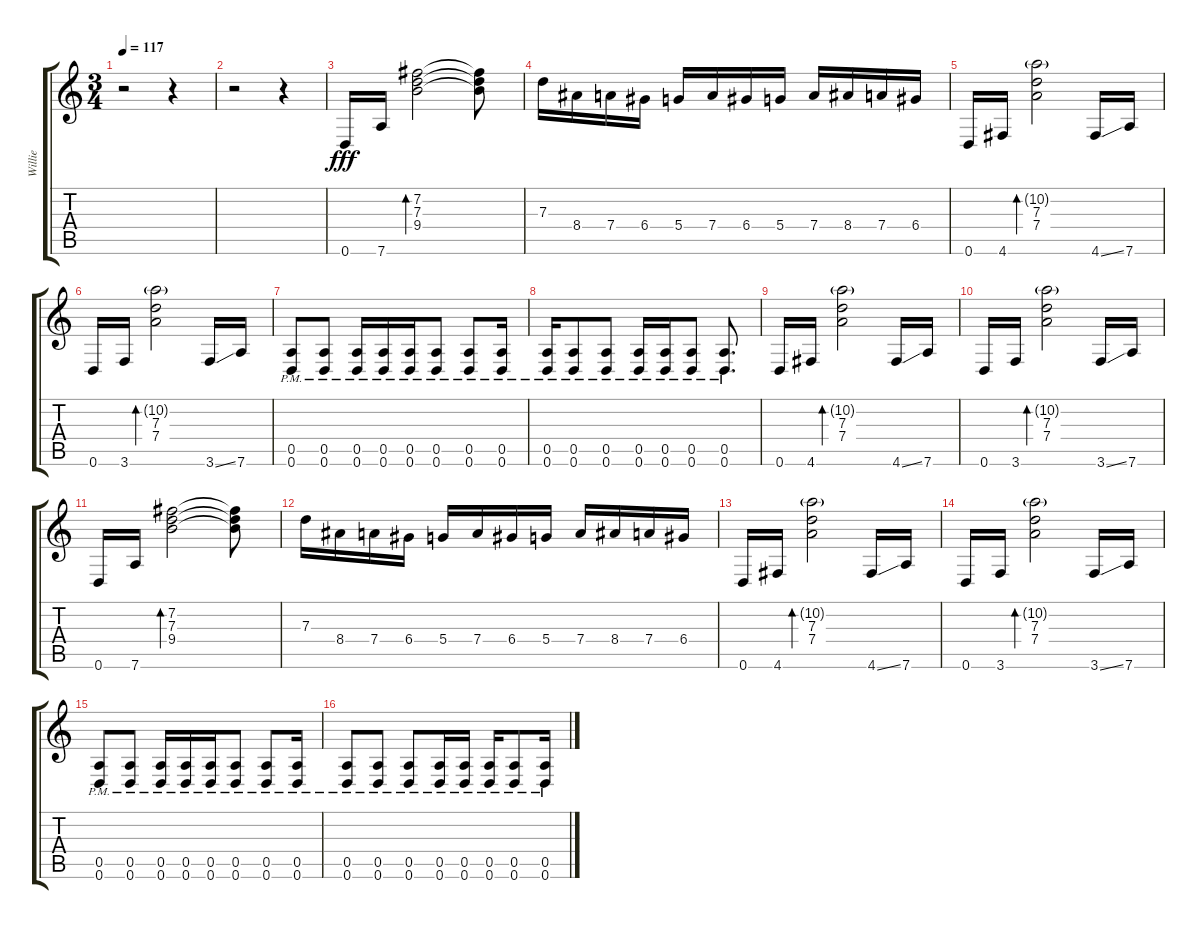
\track ("Willie" "Willie") {instrument distortionguitar}
\staff {score tabs}
\tuning (E4 B3 G3 D3 A2 D2) {hide}
\ts (3 4)
\tempo 117
\clef g2
\ks c
r.2{dy fff} r.4 |
r.2 r.4 |
0.6.16 7.6.16 (7.2 7.3 9.4).2{bd 30} (7.2{t} 7.3{t} 9.4{t}).8 |
7.3.16 8.4.16 7.4.16 6.4.16 5.4.16 7.4.16 6.4.16 5.4.16 7.4.16 8.4.16 7.4.16 6.4.16 |
0.6.16 4.6.16 (10.2{g} 7.3 7.4).2{bd 30} 4.6{ss}.16 7.6.16 |
0.6.16 3.6.16 (10.2{g} 7.3 7.4).2{bd 30} 3.6{ss}.16 7.6.16 |
(0.5{pm} 0.6{pm}).8 (0.5{pm} 0.6{pm}).8 (0.5{pm} 0.6{pm}).16 (0.5{pm} 0.6{pm}).16 (0.5{pm} 0.6{pm}).16 (0.5{pm} 0.6{pm}).8 (0.5{pm} 0.6{pm}).8 (0.5{pm} 0.6{pm}).16 |
(0.5{pm} 0.6{pm}).16 (0.5{pm} 0.6{pm}).8 (0.5{pm} 0.6{pm}).8 (0.5{pm} 0.6{pm}).16 (0.5{pm} 0.6{pm}).16 (0.5{pm} 0.6{pm}).8 (0.5{pm} 0.6{pm}).8{d} |
0.6.16 4.6.16 (10.2{g} 7.3 7.4).2{bd 30} 4.6{ss}.16 7.6.16 |
0.6.16 3.6.16 (10.2{g} 7.3 7.4).2{bd 30} 3.6{ss}.16 7.6.16 |
0.6.16 7.6.16 (7.2 7.3 9.4).2{bd 30} (7.2{t} 7.3{t} 9.4{t}).8 |
7.3.16 8.4.16 7.4.16 6.4.16 5.4.16 7.4.16 6.4.16 5.4.16 7.4.16 8.4.16 7.4.16 6.4.16 |
0.6.16 4.6.16 (10.2{g} 7.3 7.4).2{bd 30} 4.6{ss}.16 7.6.16 |
0.6.16 3.6.16 (10.2{g} 7.3 7.4).2{bd 30} 3.6{ss}.16 7.6.16 |
(0.5{pm} 0.6{pm}).8 (0.5{pm} 0.6{pm}).8 (0.5{pm} 0.6{pm}).16 (0.5{pm} 0.6{pm}).16 (0.5{pm} 0.6{pm}).16 (0.5{pm} 0.6{pm}).8 (0.5{pm} 0.6{pm}).8 (0.5{pm} 0.6{pm}).16 |
(0.5{pm} 0.6{pm}).8 (0.5{pm} 0.6{pm}).8 (0.5{pm} 0.6{pm}).8 (0.5{pm} 0.6{pm}).16 (0.5{pm} 0.6{pm}).16 (0.5{pm} 0.6{pm}).16 (0.5{pm} 0.6{pm}).8 (0.5{pm} 0.6{pm}).16
